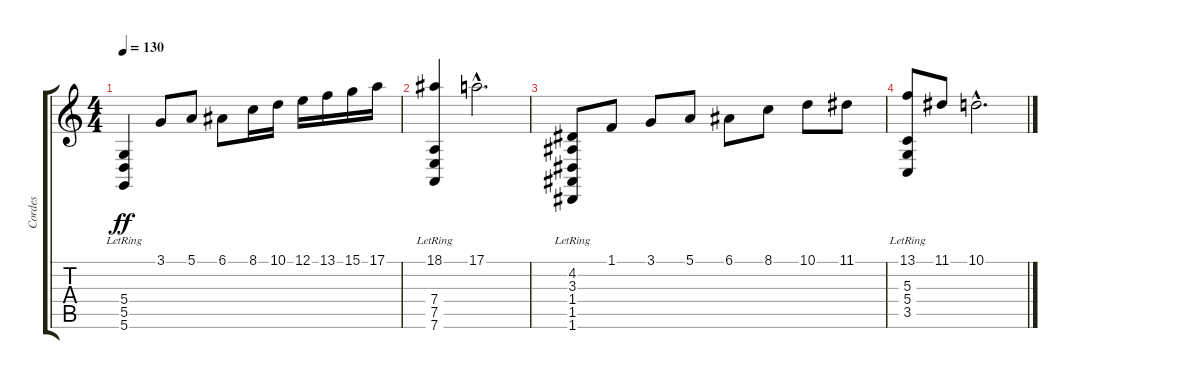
\track ("Cordes" "Cordes") {instrument stringensemble1}
\staff {score tabs}
\tuning (E4 B3 G3 D3 A2 D2) {hide}
\ts (4 4)
\tempo 130
\clef g2
\ks c
(5.4{lr} 5.5{lr} 5.6{lr}).4{dy ff} 3.1.8 5.1.8 6.1.8 8.1.16 10.1.16 12.1.16 13.1.16 15.1.16 17.1.16 |
(18.1 7.4{lr} 7.5{lr} 7.6{lr}).4 17.1{hac}.2{d} |
(4.2{lr} 3.3{lr} 1.4{lr} 1.5{lr} 1.6{lr}).8 1.1.8 3.1.8 5.1.8 6.1.8 8.1.8 10.1.8 11.1.8 |
(13.1 5.3{lr} 5.4{lr} 3.5{lr}).8 11.1.8 10.1{hac}.2{d}
